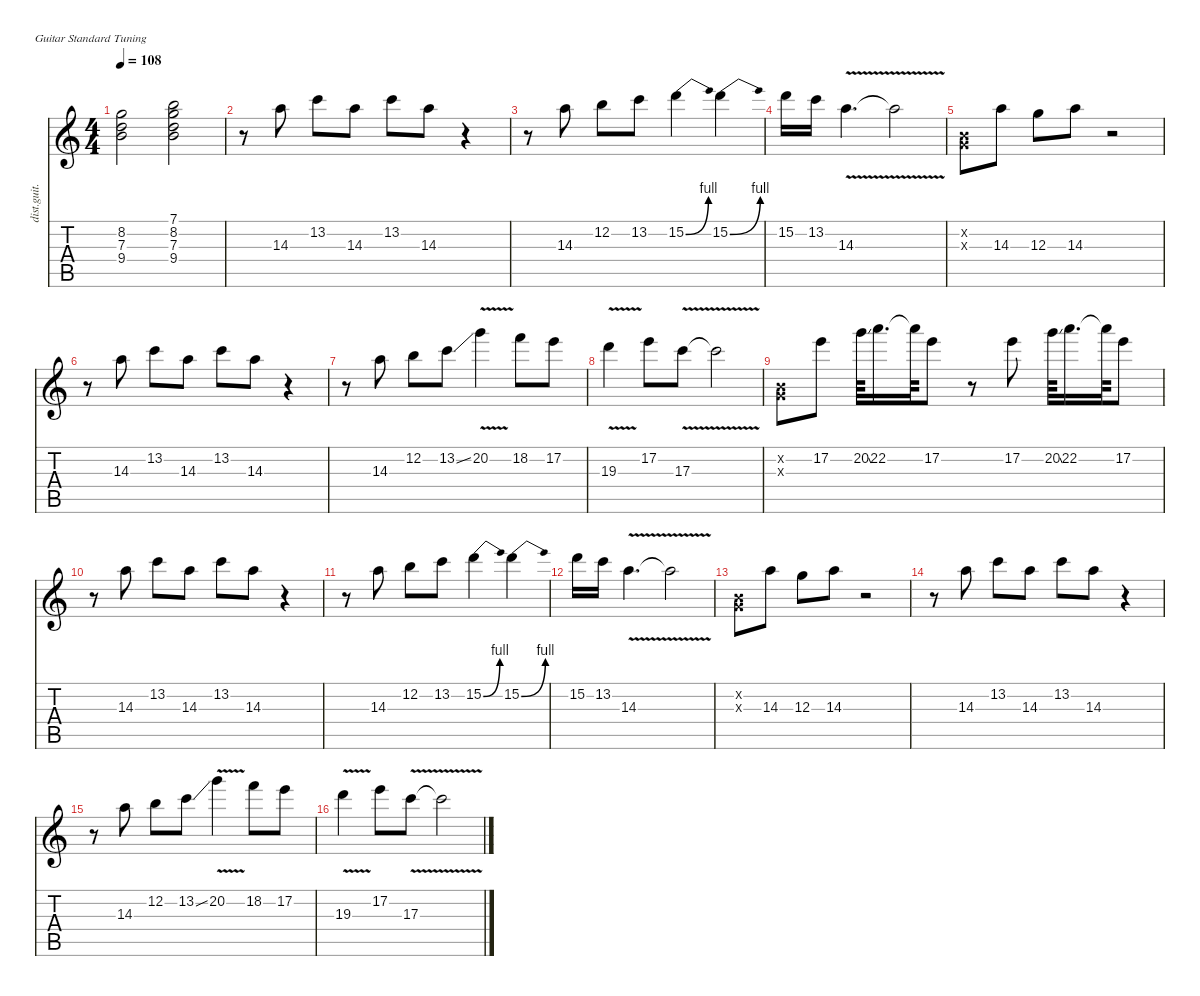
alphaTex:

\defaultSystemsLayout 4
\hideDynamics
\bracketExtendMode nobrackets
\otherSystemsTrackNameOrientation horizontal
\track ("Distortion Guitar" "dist.guit.") {instrument distortionguitar}
\staff {score tabs}
\tuning (E4 B3 G3 D3 A2 E2)
\ts (4 4)
\tempo 108
\clef g2
\ks c
(8.2 7.3 9.4).2{dy f beam Down} (7.1 8.2 7.3 9.4).2{beam Down} |
r.8{beam Down} 14.3.8{beam Down} 13.2.8{beam Down} 14.3.8{beam Down} 13.2.8{beam Down} 14.3.8{beam Down} r.4{beam Down} |
r.8{beam Down} 14.3.8{beam Down} 12.2.8{beam Down} 13.2.8{beam Down} 15.2{be (bend 0 0 30 4)}.4{beam Down} 15.2{be (bend 0 0 30 4)}.4{beam Down} |
15.2.16{beam Down} 13.2.16{beam Down} 14.3{v}.4{d beam Down} 14.3{v t}.2{beam Down} |
(0.2{x} 0.3{x}).8{beam Down} 14.3.8{beam Down} 12.3.8{beam Down} 14.3.8{beam Down} r.2{beam Down} |
r.8{beam Down} 14.3.8{beam Down} 13.2.8{beam Down} 14.3.8{beam Down} 13.2.8{beam Down} 14.3.8{beam Down} r.4{beam Down} |
r.8{beam Down} 14.3.8{beam Down} 12.2.8{beam Down} 13.2{ss}.8{beam Down} 20.2{v}.4{beam Down} 18.2.8{beam Down} 17.2.8{beam Down} |
19.3{v}.4{beam Down} 17.2.8{beam Down} 17.3{v}.8{beam Down} 17.3{v t}.2{beam Down} |
(0.2{x} 0.3{x}).8{beam Down} 17.2.8{beam Down} 20.2{ss}.64{beam Down} 22.2.16{d beam Down} 22.2{t}.64{beam Down} 17.2.8{beam Down} r.8{beam Down} 17.2.8{beam Down} 20.2{ss}.64{beam Down} 22.2.16{d beam Down} 22.2{t}.64{beam Down} 17.2.8{beam Down} |
r.8{beam Down} 14.3.8{beam Down} 13.2.8{beam Down} 14.3.8{beam Down} 13.2.8{beam Down} 14.3.8{beam Down} r.4{beam Down} |
r.8{beam Down} 14.3.8{beam Down} 12.2.8{beam Down} 13.2.8{beam Down} 15.2{be (bend 0 0 30 4)}.4{beam Down} 15.2{be (bend 0 0 30 4)}.4{beam Down} |
15.2.16{beam Down} 13.2.16{beam Down} 14.3{v}.4{d beam Down} 14.3{v t}.2{beam Down} |
(0.2{x} 0.3{x}).8{beam Down} 14.3.8{beam Down} 12.3.8{beam Down} 14.3.8{beam Down} r.2{beam Down} |
r.8{beam Down} 14.3.8{beam Down} 13.2.8{beam Down} 14.3.8{beam Down} 13.2.8{beam Down} 14.3.8{beam Down} r.4{beam Down} |
r.8{beam Down} 14.3.8{beam Down} 12.2.8{beam Down} 13.2{ss}.8{beam Down} 20.2{v}.4{beam Down} 18.2.8{beam Down} 17.2.8{beam Down} |
19.3{v}.4{beam Down} 17.2.8{beam Down} 17.3{v}.8{beam Down} 17.3{v t}.2{beam Down}
